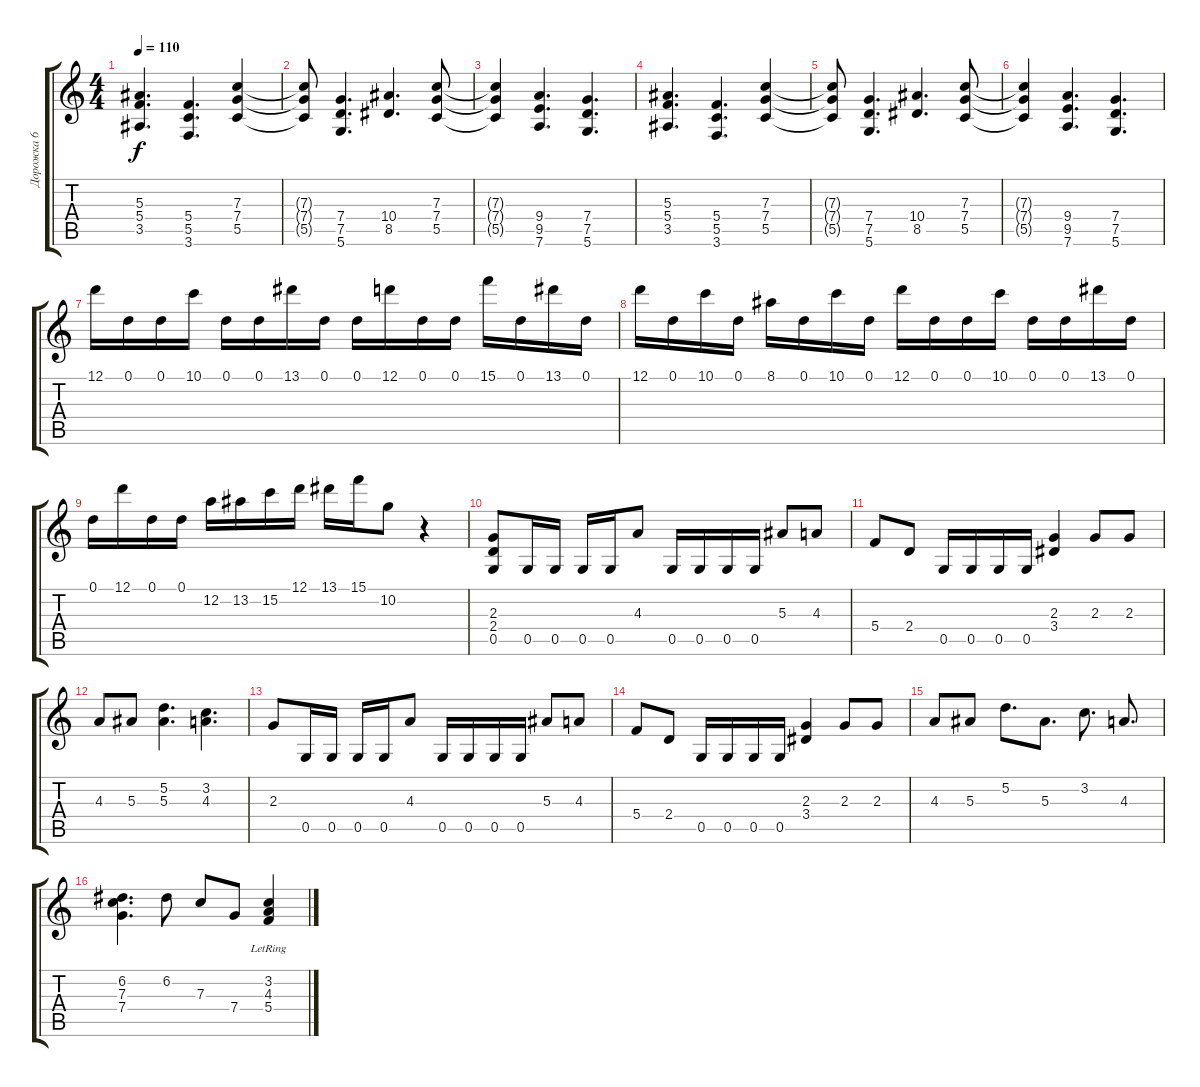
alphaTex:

\track ("Дорожка 6" "Дорожка 6") {instrument distortionguitar}
\staff {score tabs}
\tuning (D4 A3 F3 C3 G2 D2) {hide}
\ts (4 4)
\tempo 110
\clef g2
\ks c
(5.3 5.4 3.5).4{d dy f} (5.4 5.5 3.6).4{d} (7.3 7.4 5.5).4 |
(7.3{t} 7.4{t} 5.5{t}).8 (7.4 7.5 5.6).4{d} (10.4 8.5).4{d} (7.3 7.4 5.5).8 |
(7.3{t} 7.4{t} 5.5{t}).4 (9.4 9.5 7.6).4{d} (7.4 7.5 5.6).4{d} |
(5.3 5.4 3.5).4{d} (5.4 5.5 3.6).4{d} (7.3 7.4 5.5).4 |
(7.3{t} 7.4{t} 5.5{t}).8 (7.4 7.5 5.6).4{d} (10.4 8.5).4{d} (7.3 7.4 5.5).8 |
(7.3{t} 7.4{t} 5.5{t}).4 (9.4 9.5 7.6).4{d} (7.4 7.5 5.6).4{d} |
12.1.16 0.1.16 0.1.16 10.1.16 0.1.16 0.1.16 13.1.16 0.1.16 0.1.16 12.1.16 0.1.16 0.1.16 15.1.16 0.1.16 13.1.16 0.1.16 |
12.1.16 0.1.16 10.1.16 0.1.16 8.1.16 0.1.16 10.1.16 0.1.16 12.1.16 0.1.16 0.1.16 10.1.16 0.1.16 0.1.16 13.1.16 0.1.16 |
0.1.16 12.1.16 0.1.16 0.1.16 12.2.16 13.2.16 15.2.16 12.1.16 13.1.16 15.1.16 10.2.8 r.4 |
(2.3 2.4 0.5).8 0.5.16 0.5.16 0.5.16 0.5.16 4.3.8 0.5.16 0.5.16 0.5.16 0.5.16 5.3.8 4.3.8 |
5.4.8 2.4.8 0.5.16 0.5.16 0.5.16 0.5.16 (2.3 3.4).4 2.3.8 2.3.8 |
4.3.8 5.3.8 (5.2 5.3).4{d} (3.2 4.3).4{d} |
2.3.8 0.5.16 0.5.16 0.5.16 0.5.16 4.3.8 0.5.16 0.5.16 0.5.16 0.5.16 5.3.8 4.3.8 |
5.4.8 2.4.8 0.5.16 0.5.16 0.5.16 0.5.16 (2.3 3.4).4 2.3.8 2.3.8 |
4.3.8 5.3.8 5.2.8{d} 5.3.8{d} 3.2.8{d} 4.3.8{d} |
(6.2 7.3 7.4).4{d} 6.2.8 7.3.8 7.4.8 (3.2{lr} 4.3{lr} 5.4{lr}).4
